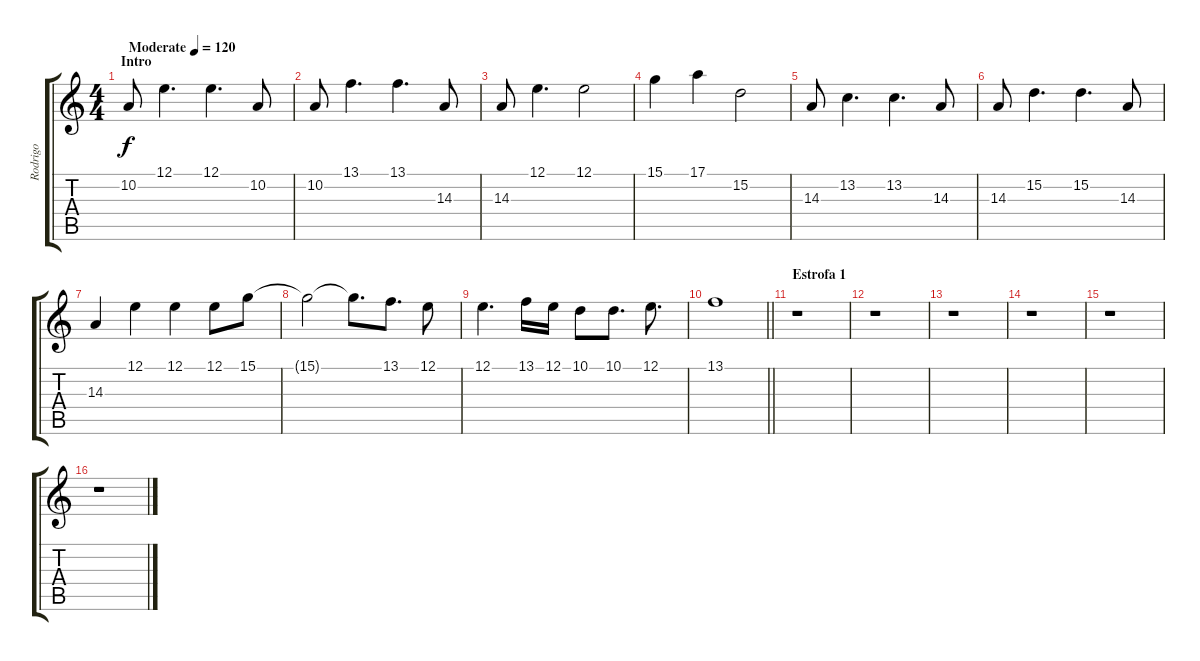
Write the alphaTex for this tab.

\track ("Rodrigo" "Rodrigo") {instrument violin}
\staff {score tabs}
\tuning (E4 B3 G3 D3 A2 E2) {hide}
\ts (4 4)
\section ("" "Intro")
\tempo (120 "Moderate")
\clef g2
\ks c
10.2.8{dy f instrument violin} 12.1.4{d} 12.1.4{d} 10.2.8 |
10.2.8 13.1.4{d} 13.1.4{d} 14.3.8 |
14.3.8 12.1.4{d} 12.1.2 |
15.1.4 17.1.4 15.2.2 |
14.3.8 13.2.4{d} 13.2.4{d} 14.3.8 |
14.3.8 15.2.4{d} 15.2.4{d} 14.3.8 |
14.3.4 12.1.4 12.1.4 12.1.8 15.1.8 |
15.1{t}.2 15.1{t}.8{d} 13.1.8{d} 12.1.8 |
12.1.4{d} 13.1.16 12.1.16 10.1.8 10.1.8{d} 12.1.8{d} |
\barLineRight lightlight
13.1.1 |
\section ("" "Estrofa 1")
r.1 |
r.1 |
r.1 |
r.1 |
r.1 |
r.1
